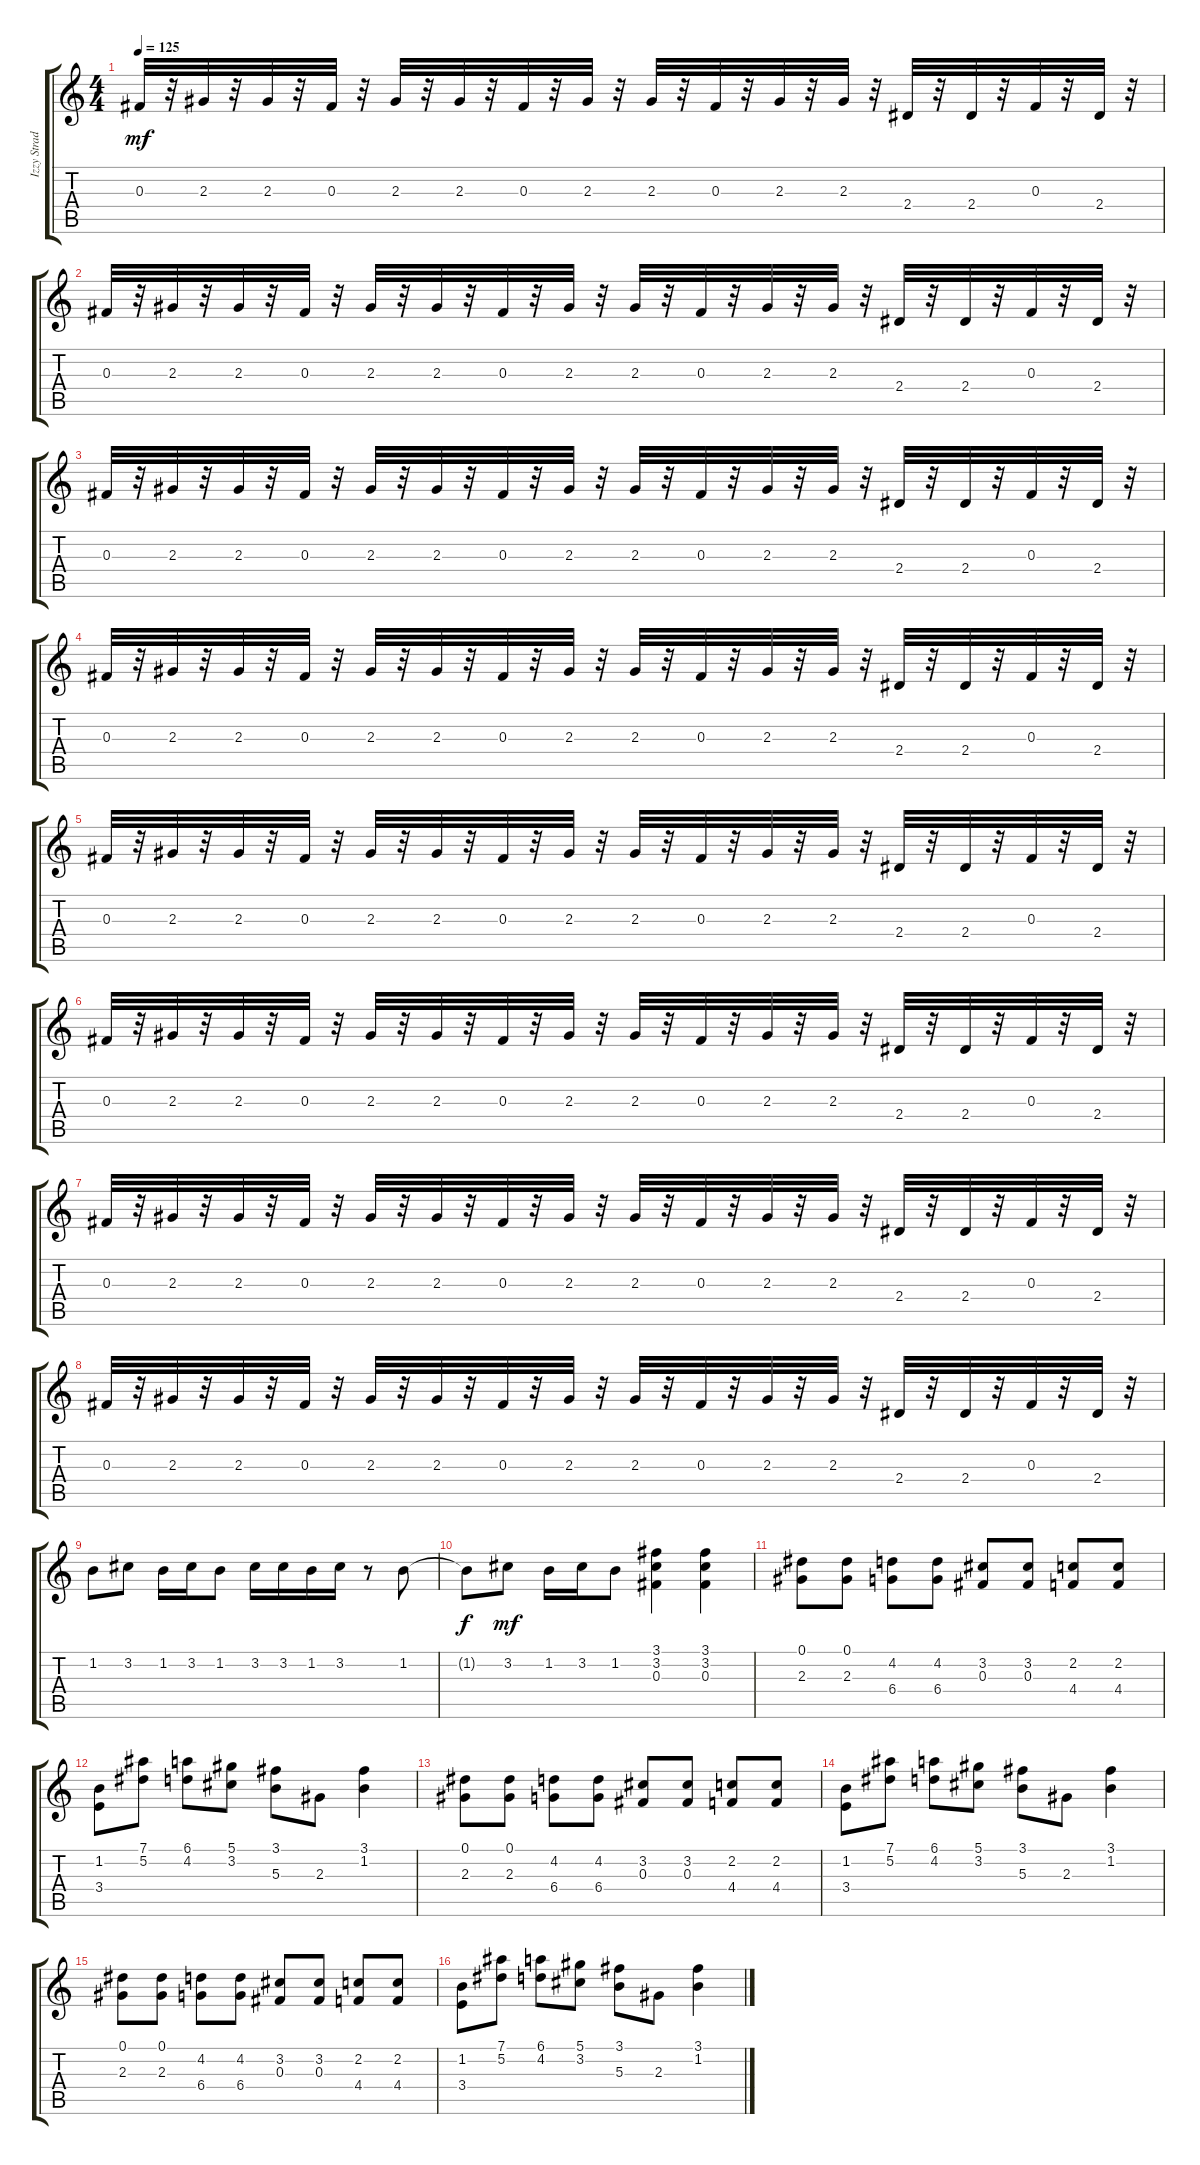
\track ("Izzy Stradlin" "Izzy Strad") {instrument overdrivenguitar}
\staff {score tabs}
\tuning (Eb4 Bb3 Gb3 Db3 Ab2 Eb2) {hide}
\ts (4 4)
\tempo 125
\clef g2
\ks c
0.3.32{dy mf} r.32 2.3.32 r.32 2.3.32 r.32 0.3.32 r.32 2.3.32 r.32 2.3.32 r.32 0.3.32 r.32 2.3.32 r.32 2.3.32 r.32 0.3.32 r.32 2.3.32 r.32 2.3.32 r.32 2.4.32 r.32 2.4.32 r.32 0.3.32 r.32 2.4.32 r.32 |
0.3.32 r.32 2.3.32 r.32 2.3.32 r.32 0.3.32 r.32 2.3.32 r.32 2.3.32 r.32 0.3.32 r.32 2.3.32 r.32 2.3.32 r.32 0.3.32 r.32 2.3.32 r.32 2.3.32 r.32 2.4.32 r.32 2.4.32 r.32 0.3.32 r.32 2.4.32 r.32 |
0.3.32 r.32 2.3.32 r.32 2.3.32 r.32 0.3.32 r.32 2.3.32 r.32 2.3.32 r.32 0.3.32 r.32 2.3.32 r.32 2.3.32 r.32 0.3.32 r.32 2.3.32 r.32 2.3.32 r.32 2.4.32 r.32 2.4.32 r.32 0.3.32 r.32 2.4.32 r.32 |
0.3.32 r.32 2.3.32 r.32 2.3.32 r.32 0.3.32 r.32 2.3.32 r.32 2.3.32 r.32 0.3.32 r.32 2.3.32 r.32 2.3.32 r.32 0.3.32 r.32 2.3.32 r.32 2.3.32 r.32 2.4.32 r.32 2.4.32 r.32 0.3.32 r.32 2.4.32 r.32 |
0.3.32 r.32 2.3.32 r.32 2.3.32 r.32 0.3.32 r.32 2.3.32 r.32 2.3.32 r.32 0.3.32 r.32 2.3.32 r.32 2.3.32 r.32 0.3.32 r.32 2.3.32 r.32 2.3.32 r.32 2.4.32 r.32 2.4.32 r.32 0.3.32 r.32 2.4.32 r.32 |
0.3.32 r.32 2.3.32 r.32 2.3.32 r.32 0.3.32 r.32 2.3.32 r.32 2.3.32 r.32 0.3.32 r.32 2.3.32 r.32 2.3.32 r.32 0.3.32 r.32 2.3.32 r.32 2.3.32 r.32 2.4.32 r.32 2.4.32 r.32 0.3.32 r.32 2.4.32 r.32 |
0.3.32 r.32 2.3.32 r.32 2.3.32 r.32 0.3.32 r.32 2.3.32 r.32 2.3.32 r.32 0.3.32 r.32 2.3.32 r.32 2.3.32 r.32 0.3.32 r.32 2.3.32 r.32 2.3.32 r.32 2.4.32 r.32 2.4.32 r.32 0.3.32 r.32 2.4.32 r.32 |
0.3.32 r.32 2.3.32 r.32 2.3.32 r.32 0.3.32 r.32 2.3.32 r.32 2.3.32 r.32 0.3.32 r.32 2.3.32 r.32 2.3.32 r.32 0.3.32 r.32 2.3.32 r.32 2.3.32 r.32 2.4.32 r.32 2.4.32 r.32 0.3.32 r.32 2.4.32 r.32 |
1.2.8 3.2.8 1.2.16 3.2.16 1.2.8 3.2.16 3.2.16 1.2.16 3.2.16 r.8 1.2.8 |
1.2{t}.8{dy f} 3.2.8{dy mf} 1.2.16 3.2.16 1.2.8 (3.1 3.2 0.3).4 (3.1 3.2 0.3).4 |
(0.1 2.3).8 (0.1 2.3).8 (4.2 6.4).8 (4.2 6.4).8 (3.2 0.3).8 (3.2 0.3).8 (2.2 4.4).8 (2.2 4.4).8 |
(1.2 3.4).8 (7.1 5.2).8 (6.1 4.2).8 (5.1 3.2).8 (3.1 5.3).8 2.3.8 (3.1 1.2).4 |
(0.1 2.3).8 (0.1 2.3).8 (4.2 6.4).8 (4.2 6.4).8 (3.2 0.3).8 (3.2 0.3).8 (2.2 4.4).8 (2.2 4.4).8 |
(1.2 3.4).8 (7.1 5.2).8 (6.1 4.2).8 (5.1 3.2).8 (3.1 5.3).8 2.3.8 (3.1 1.2).4 |
(0.1 2.3).8 (0.1 2.3).8 (4.2 6.4).8 (4.2 6.4).8 (3.2 0.3).8 (3.2 0.3).8 (2.2 4.4).8 (2.2 4.4).8 |
(1.2 3.4).8 (7.1 5.2).8 (6.1 4.2).8 (5.1 3.2).8 (3.1 5.3).8 2.3.8 (3.1 1.2).4
